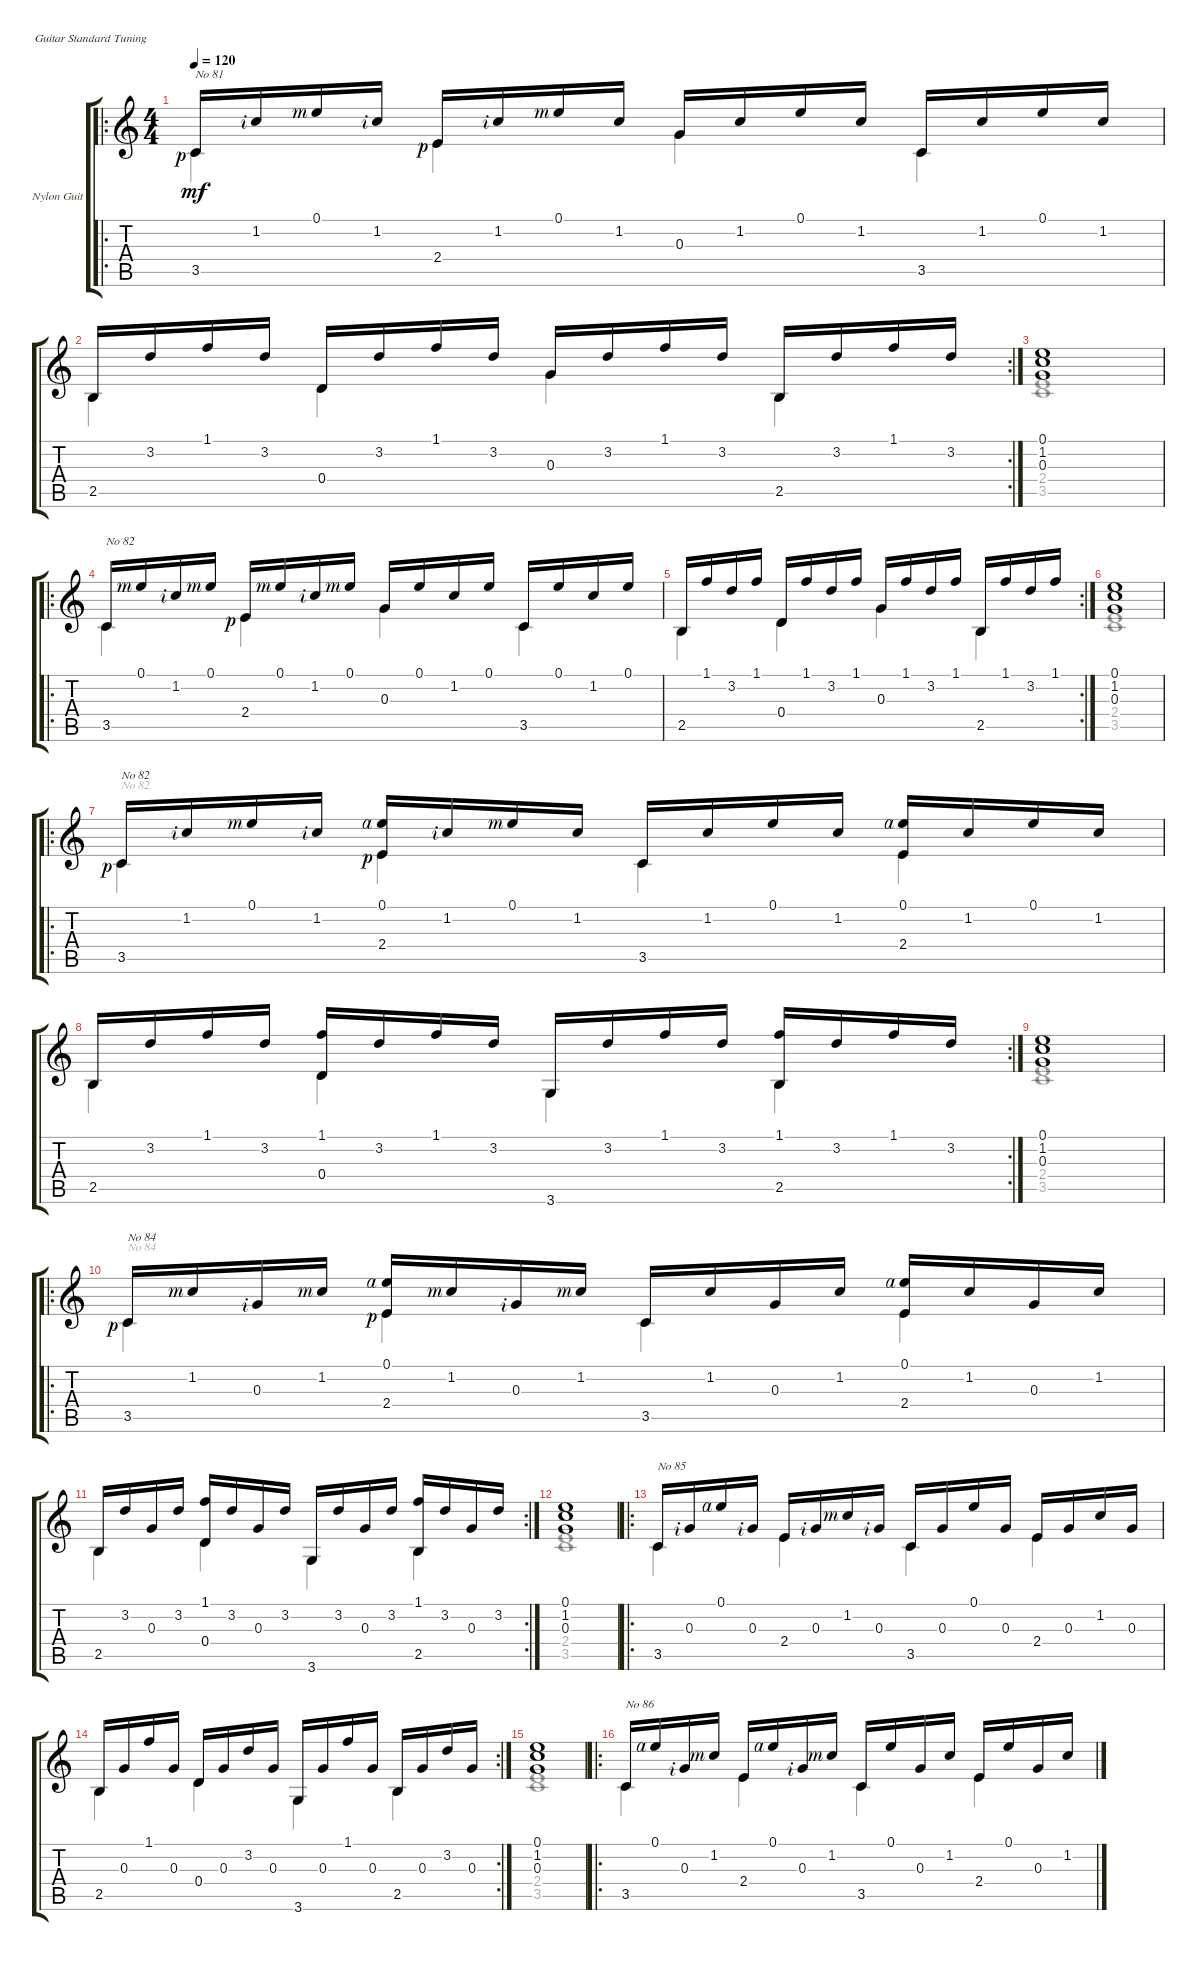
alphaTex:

\defaultSystemsLayout 4
\bracketExtendMode groupsimilarinstruments
\firstSystemTrackNameOrientation horizontal
\otherSystemsTrackNameOrientation horizontal
\track ("Nylon Guitar" "Nylon Guit") {instrument acousticguitarsteel}
\staff {score tabs}
\tuning (E4 B3 G3 D3 A2 E2)
\voice
\ro
\ts (4 4)
\tempo 120
\clef g2
\scale
0.509887
\ks c
3.5{rf 1}.16{txt "No 81" dy mf} 1.2{rf 2}.16 0.1{rf 3}.16 1.2{rf 2}.16 2.4{rf 1}.16 1.2{rf 2}.16 0.1{rf 3}.16 1.2.16 0.3.16 1.2.16 0.1.16 1.2.16 3.5.16 1.2.16 0.1.16 1.2.16 |
\rc 2
\scale
0.392655 2.5.16 3.2.16 1.1.16 3.2.16 0.4.16 3.2.16 1.1.16 3.2.16 0.3.16 3.2.16 1.1.16 3.2.16 2.5.16 3.2.16 1.1.16 3.2.16 |
\scale
0.0974576 (0.1 1.2 0.3).1 |
\ro
\scale
0.500719 3.5.16{txt "No 82"} 0.1{rf 3}.16 1.2{rf 2}.16 0.1{rf 3}.16 2.4{rf 1}.16 0.1{rf 3}.16 1.2{rf 2}.16 0.1{rf 3}.16 0.3.16 0.1.16 1.2.16 0.1.16 3.5.16 0.1.16 1.2.16 0.1.16 |
\rc 2
\scale
0.4 2.5.16 1.1.16 3.2.16 1.1.16 0.4.16 1.1.16 3.2.16 1.1.16 0.3.16 1.1.16 3.2.16 1.1.16 2.5.16 1.1.16 3.2.16 1.1.16 |
\scale
0.0992806 (0.1 1.2 0.3).1 |
\ro
\scale
0.509887 3.5{rf 1}.16{txt "No 82"} 1.2{rf 2}.16 0.1{rf 3}.16 1.2{rf 2}.16 (2.4{rf 1} 0.1{rf 4}).16 1.2{rf 2}.16 0.1{rf 3}.16 1.2.16 3.5.16 1.2.16 0.1.16 1.2.16 (0.1{rf 4} 2.4).16 1.2.16 0.1.16 1.2.16 |
\rc 2
\scale
0.392655 2.5.16 3.2.16 1.1.16 3.2.16 (0.4 1.1).16 3.2.16 1.1.16 3.2.16 3.6.16 3.2.16 1.1.16 3.2.16 (1.1 2.5).16 3.2.16 1.1.16 3.2.16 |
\scale
0.0974576 (0.1 1.2 0.3).1 |
\ro
\scale
0.509887 3.5{rf 1}.16{txt "No 84"} 1.2{rf 3}.16 0.3{rf 2}.16 1.2{rf 3}.16 (2.4{rf 1} 0.1{rf 4}).16 1.2{rf 3}.16 0.3{rf 2}.16 1.2{rf 3}.16 3.5.16 1.2.16 0.3.16 1.2.16 (0.1{rf 4} 2.4).16 1.2.16 0.3.16 1.2.16 |
\rc 2
\scale
0.392655 2.5.16 3.2.16 0.3.16 3.2.16 (0.4 1.1).16 3.2.16 0.3.16 3.2.16 3.6.16 3.2.16 0.3.16 3.2.16 (1.1 2.5).16 3.2.16 0.3.16 3.2.16 |
\scale
0.0974576 (0.1 1.2 0.3).1 |
\ro
\scale
0.500719 3.5.16{txt "No 85"} 0.3{rf 2}.16 0.1{rf 4}.16 0.3{rf 2}.16 2.4.16 0.3{rf 2}.16 1.2{rf 3}.16 0.3{rf 2}.16 3.5.16 0.3.16 0.1.16 0.3.16 2.4.16 0.3.16 1.2.16 0.3.16 |
\rc 2
\scale
0.4 2.5.16 0.3.16 1.1.16 0.3.16 0.4.16 0.3.16 3.2.16 0.3.16 3.6.16 0.3.16 1.1.16 0.3.16 2.5.16 0.3.16 3.2.16 0.3.16 |
\scale
0.0992806 (0.1 1.2 0.3).1 |
\ro
\scale
0.500719 3.5.16{txt "No 86"} 0.1{rf 4}.16 0.3{rf 2}.16 1.2{rf 3}.16 2.4.16 0.1{rf 4}.16 0.3{rf 2}.16 1.2{rf 3}.16 3.5.16 0.1.16 0.3.16 1.2.16 2.4.16 0.1.16 0.3.16 1.2.16
\voice
\clef g2
\ottava regular
\simile none
\scale
0.509887
\ks c
3.5{rf 1}.4{dy mf} 2.4{rf 1}.4 0.3.4 3.5.4 |
\scale
0.392655 2.5.4 0.4.4 0.3.4 2.5.4 |
\scale
0.0974576 (2.4 3.5).1 |
\scale
0.500719 3.5.4 2.4{rf 1}.4 0.3.4 3.5.4 |
\scale
0.4 2.5.4 0.4.4 0.3.4 2.5.4 |
\scale
0.0992806 (2.4 3.5).1 |
\scale
0.509887 3.5{rf 1}.4{txt "No 82"} 2.4{rf 1}.4 3.5.4 2.4.4 |
\scale
0.392655 2.5.4 0.4.4 3.6.4 2.5.4 |
\scale
0.0974576 (2.4 3.5).1 |
\scale
0.509887 3.5{rf 1}.4{txt "No 84"} 2.4{rf 1}.4 3.5.4 2.4.4 |
\scale
0.392655 2.5.4 0.4.4 3.6.4 2.5.4 |
\scale
0.0974576 (2.4 3.5).1 |
\scale
0.500719 3.5.4 2.4.4 3.5.4 2.4.4 |
\scale
0.4 2.5.4 0.4.4 3.6.4 2.5.4 |
\scale
0.0992806 (2.4 3.5).1 |
\scale
0.500719 3.5.4 2.4.4 3.5.4 2.4.4
